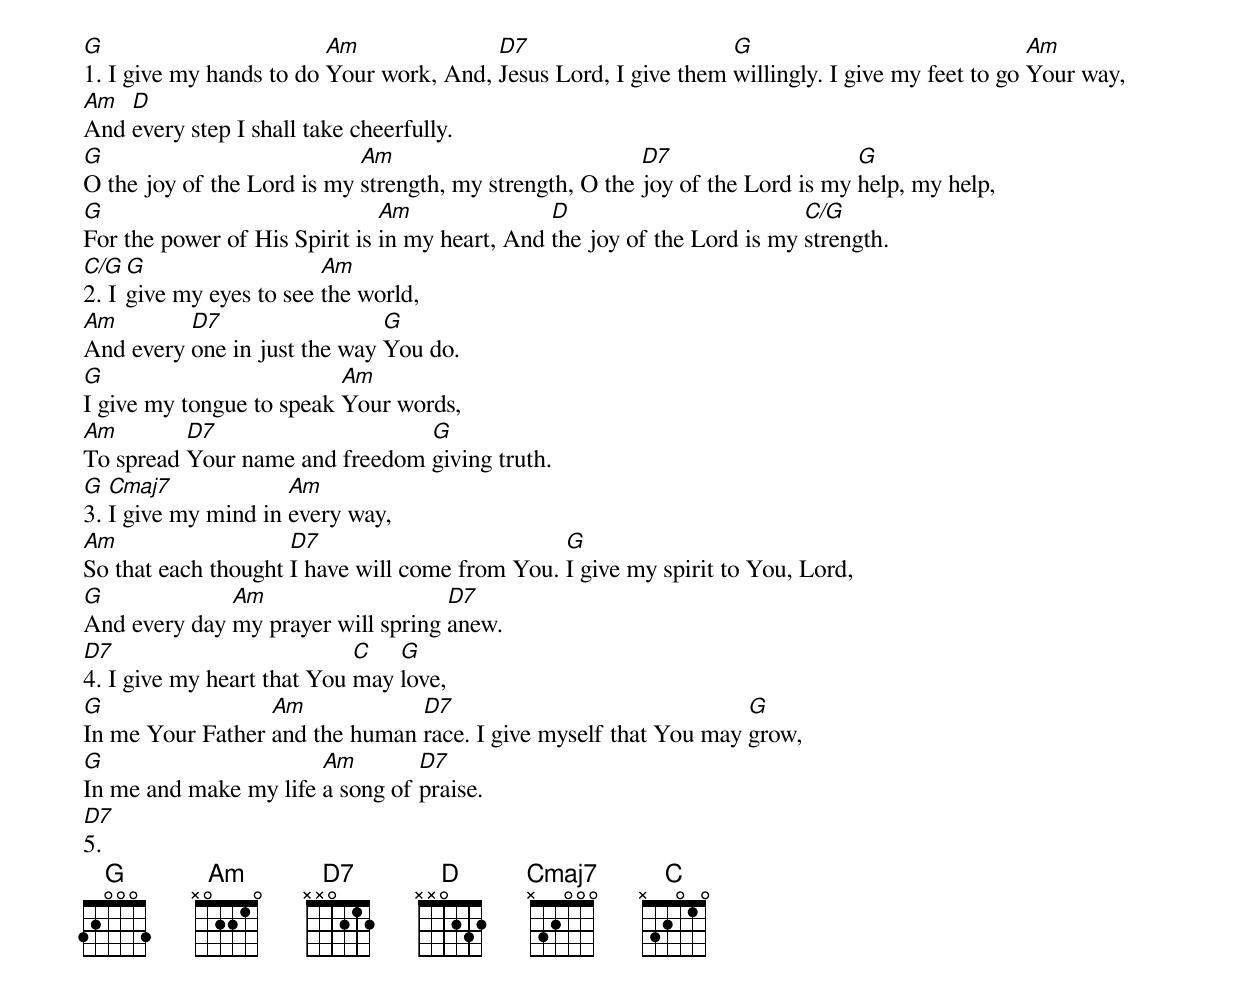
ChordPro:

[G]1. I give my hands to do [Am]Your work, And, [D7]Jesus Lord, I give them [G]willingly. I give my feet to go [Am]Your way,
[Am]And [D]every step I shall take cheerfully.
[G]O the joy of the Lord is my [Am]strength, my strength, O the [D7]joy of the Lord is my [G]help, my help,
[G]For the power of His Spirit is [Am]in my heart, And [D]the joy of the Lord is my [C/G]strength.
[C/G]2. I [G]give my eyes to see [Am]the world,
[Am]And every [D7]one in just the way [G]You do.
[G]I give my tongue to speak [Am]Your words,
[Am]To spread [D7]Your name and freedom [G]giving truth.
[G]3. [Cmaj7]I give my mind in [Am]every way,
[Am]So that each thought [D7]I have will come from You. [G]I give my spirit to You, Lord,
[G]And every day [Am]my prayer will spring [D7]anew.
[D7]4. I give my heart that You [C]may [G]love,
[G]In me Your Father [Am]and the human [D7]race. I give myself that You may [G]grow,
[G]In me and make my life [Am]a song of [D7]praise.
[D7]5.
